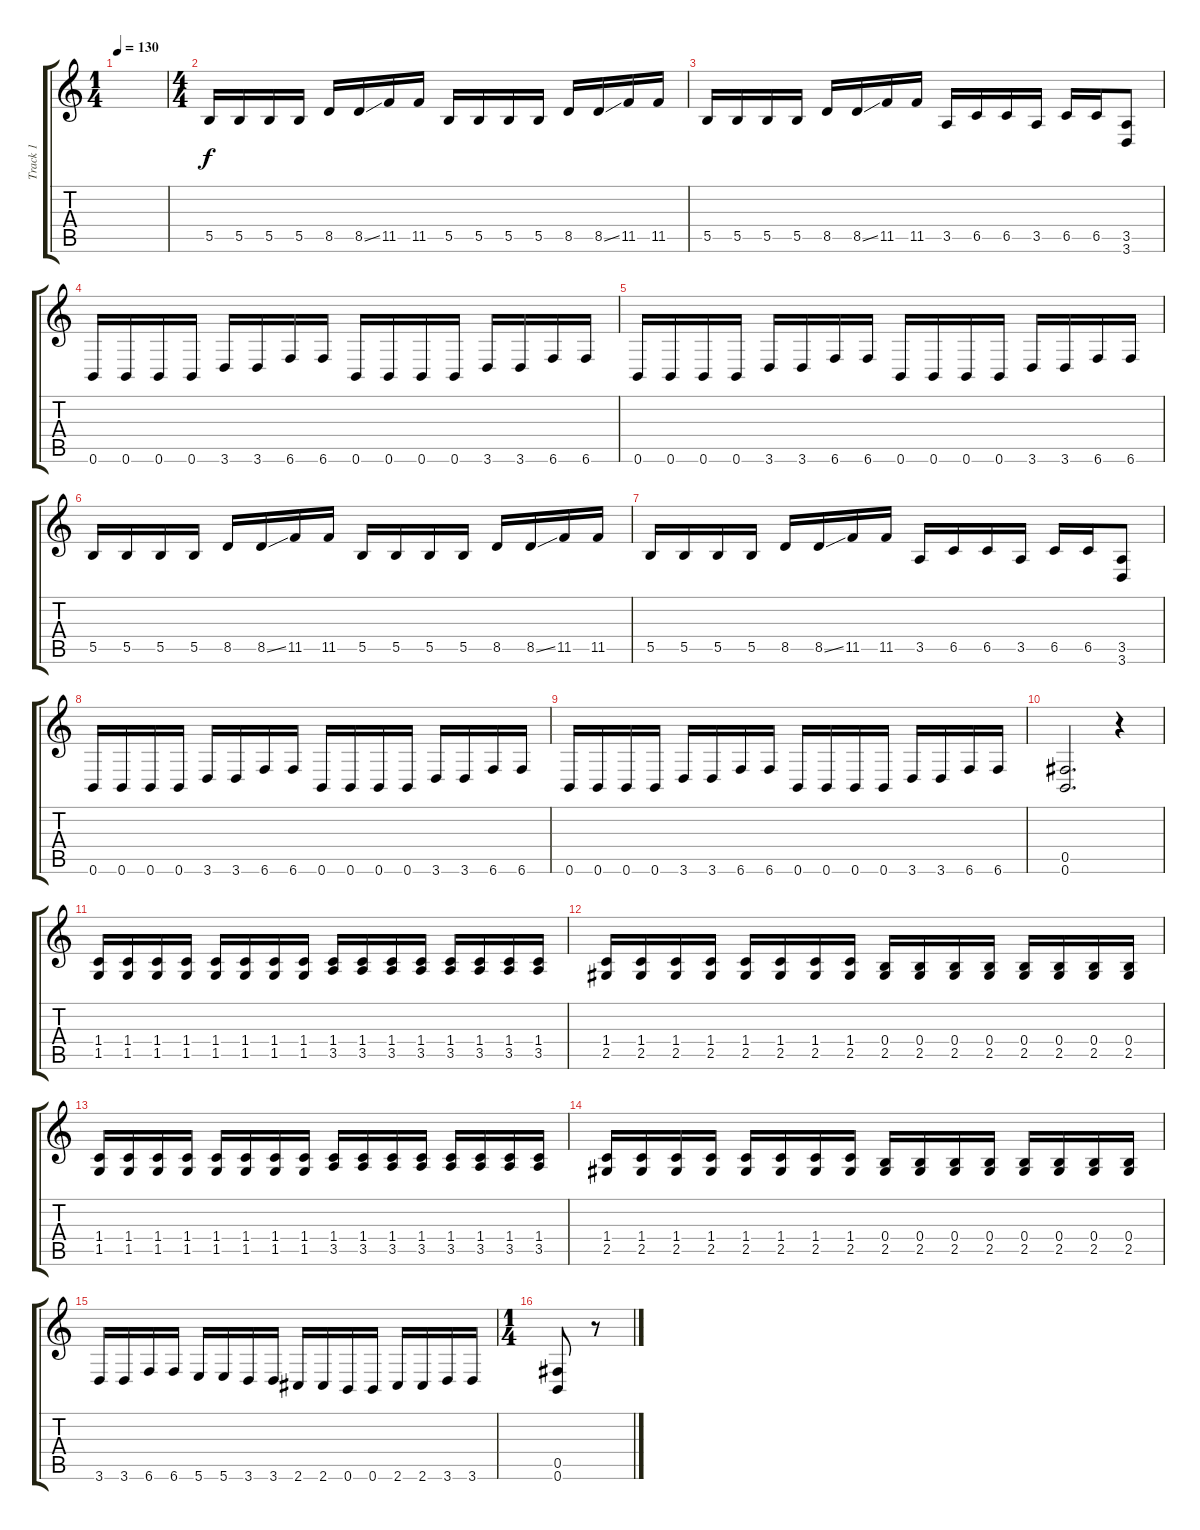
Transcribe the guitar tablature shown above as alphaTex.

\track ("Track 1" "Track 1") {instrument distortionguitar}
\staff {score tabs}
\tuning (Db4 Ab3 E3 B2 Gb2 B1) {hide}
\ts (1 4)
\tempo 130
\clef g2
\ks c
|
\ts (4 4)
5.5.16 5.5.16 5.5.16 5.5.16 8.5.16 8.5{ss}.16 11.5.16 11.5.16 5.5.16 5.5.16 5.5.16 5.5.16 8.5.16 8.5{ss}.16 11.5.16 11.5.16 |
5.5.16 5.5.16 5.5.16 5.5.16 8.5.16 8.5{ss}.16 11.5.16 11.5.16 3.5.16 6.5.16 6.5.16 3.5.16 6.5.16 6.5.16 (3.5 3.6).8 |
0.6.16 0.6.16 0.6.16 0.6.16 3.6.16 3.6.16 6.6.16 6.6.16 0.6.16 0.6.16 0.6.16 0.6.16 3.6.16 3.6.16 6.6.16 6.6.16 |
0.6.16 0.6.16 0.6.16 0.6.16 3.6.16 3.6.16 6.6.16 6.6.16 0.6.16 0.6.16 0.6.16 0.6.16 3.6.16 3.6.16 6.6.16 6.6.16 |
5.5.16 5.5.16 5.5.16 5.5.16 8.5.16 8.5{ss}.16 11.5.16 11.5.16 5.5.16 5.5.16 5.5.16 5.5.16 8.5.16 8.5{ss}.16 11.5.16 11.5.16 |
5.5.16 5.5.16 5.5.16 5.5.16 8.5.16 8.5{ss}.16 11.5.16 11.5.16 3.5.16 6.5.16 6.5.16 3.5.16 6.5.16 6.5.16 (3.5 3.6).8 |
0.6.16 0.6.16 0.6.16 0.6.16 3.6.16 3.6.16 6.6.16 6.6.16 0.6.16 0.6.16 0.6.16 0.6.16 3.6.16 3.6.16 6.6.16 6.6.16 |
0.6.16 0.6.16 0.6.16 0.6.16 3.6.16 3.6.16 6.6.16 6.6.16 0.6.16 0.6.16 0.6.16 0.6.16 3.6.16 3.6.16 6.6.16 6.6.16 |
(0.5 0.6).2{d} r.4 |
(1.4 1.5).16 (1.4 1.5).16 (1.4 1.5).16 (1.4 1.5).16 (1.4 1.5).16 (1.4 1.5).16 (1.4 1.5).16 (1.4 1.5).16 (1.4 3.5).16 (1.4 3.5).16 (1.4 3.5).16 (1.4 3.5).16 (1.4 3.5).16 (1.4 3.5).16 (1.4 3.5).16 (1.4 3.5).16 |
(1.4 2.5).16 (1.4 2.5).16 (1.4 2.5).16 (1.4 2.5).16 (1.4 2.5).16 (1.4 2.5).16 (1.4 2.5).16 (1.4 2.5).16 (0.4 2.5).16 (0.4 2.5).16 (0.4 2.5).16 (0.4 2.5).16 (0.4 2.5).16 (0.4 2.5).16 (0.4 2.5).16 (0.4 2.5).16 |
(1.4 1.5).16 (1.4 1.5).16 (1.4 1.5).16 (1.4 1.5).16 (1.4 1.5).16 (1.4 1.5).16 (1.4 1.5).16 (1.4 1.5).16 (1.4 3.5).16 (1.4 3.5).16 (1.4 3.5).16 (1.4 3.5).16 (1.4 3.5).16 (1.4 3.5).16 (1.4 3.5).16 (1.4 3.5).16 |
(1.4 2.5).16 (1.4 2.5).16 (1.4 2.5).16 (1.4 2.5).16 (1.4 2.5).16 (1.4 2.5).16 (1.4 2.5).16 (1.4 2.5).16 (0.4 2.5).16 (0.4 2.5).16 (0.4 2.5).16 (0.4 2.5).16 (0.4 2.5).16 (0.4 2.5).16 (0.4 2.5).16 (0.4 2.5).16 |
3.6.16 3.6.16 6.6.16 6.6.16 5.6.16 5.6.16 3.6.16 3.6.16 2.6.16 2.6.16 0.6.16 0.6.16 2.6.16 2.6.16 3.6.16 3.6.16 |
\ts (1 4)
(0.5 0.6).8 r.8
